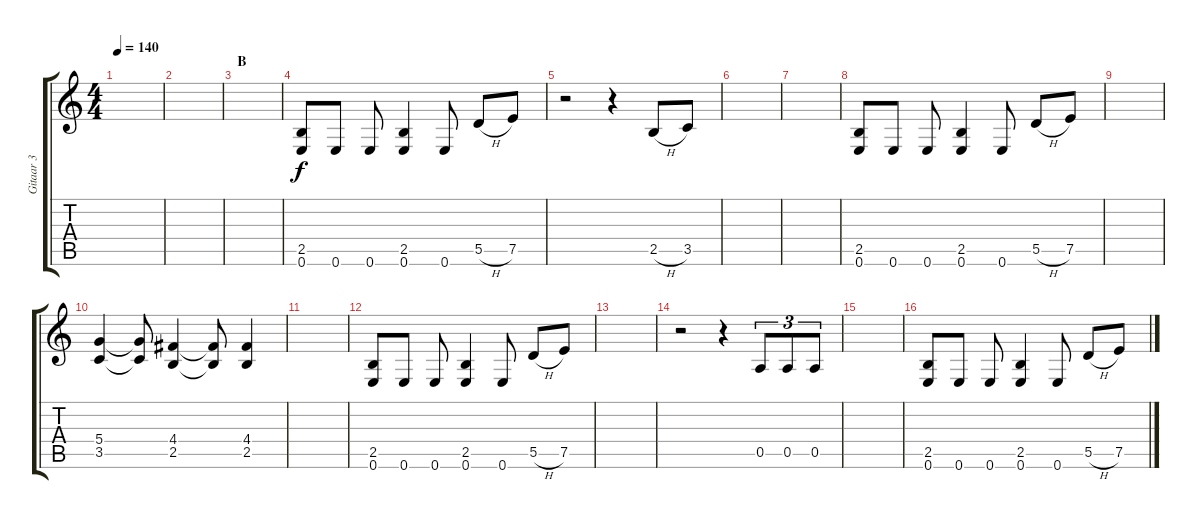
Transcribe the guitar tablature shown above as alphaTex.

\track ("Gitaar 3" "Gitaar 3") {instrument overdrivenguitar}
\staff {score tabs}
\tuning (E4 B3 G3 D3 A2 E2) {hide}
\ts (4 4)
\tempo 140
\clef g2
\ks c
|
|
\section ("" "B")
|
(2.5 0.6).8{volume 11} 0.6.8 0.6.8 (2.5 0.6).4 0.6.8 5.5{h}.8 7.5.8 |
r.2 r.4 2.5{h}.8 3.5.8 |
|
|
(2.5 0.6).8 0.6.8 0.6.8 (2.5 0.6).4 0.6.8 5.5{h}.8 7.5.8 |
|
(5.4 3.5).4 (5.4{t} 3.5{t}).8 (4.4 2.5).4 (4.4{t} 2.5{t}).8 (4.4 2.5).4 |
|
(2.5 0.6).8 0.6.8 0.6.8 (2.5 0.6).4 0.6.8 5.5{h}.8 7.5.8 |
|
r.2 r.4 0.5.8{tu (3 2)} 0.5.8{tu (3 2)} 0.5.8{tu (3 2)} |
|
(2.5 0.6).8 0.6.8 0.6.8 (2.5 0.6).4 0.6.8 5.5{h}.8 7.5.8
